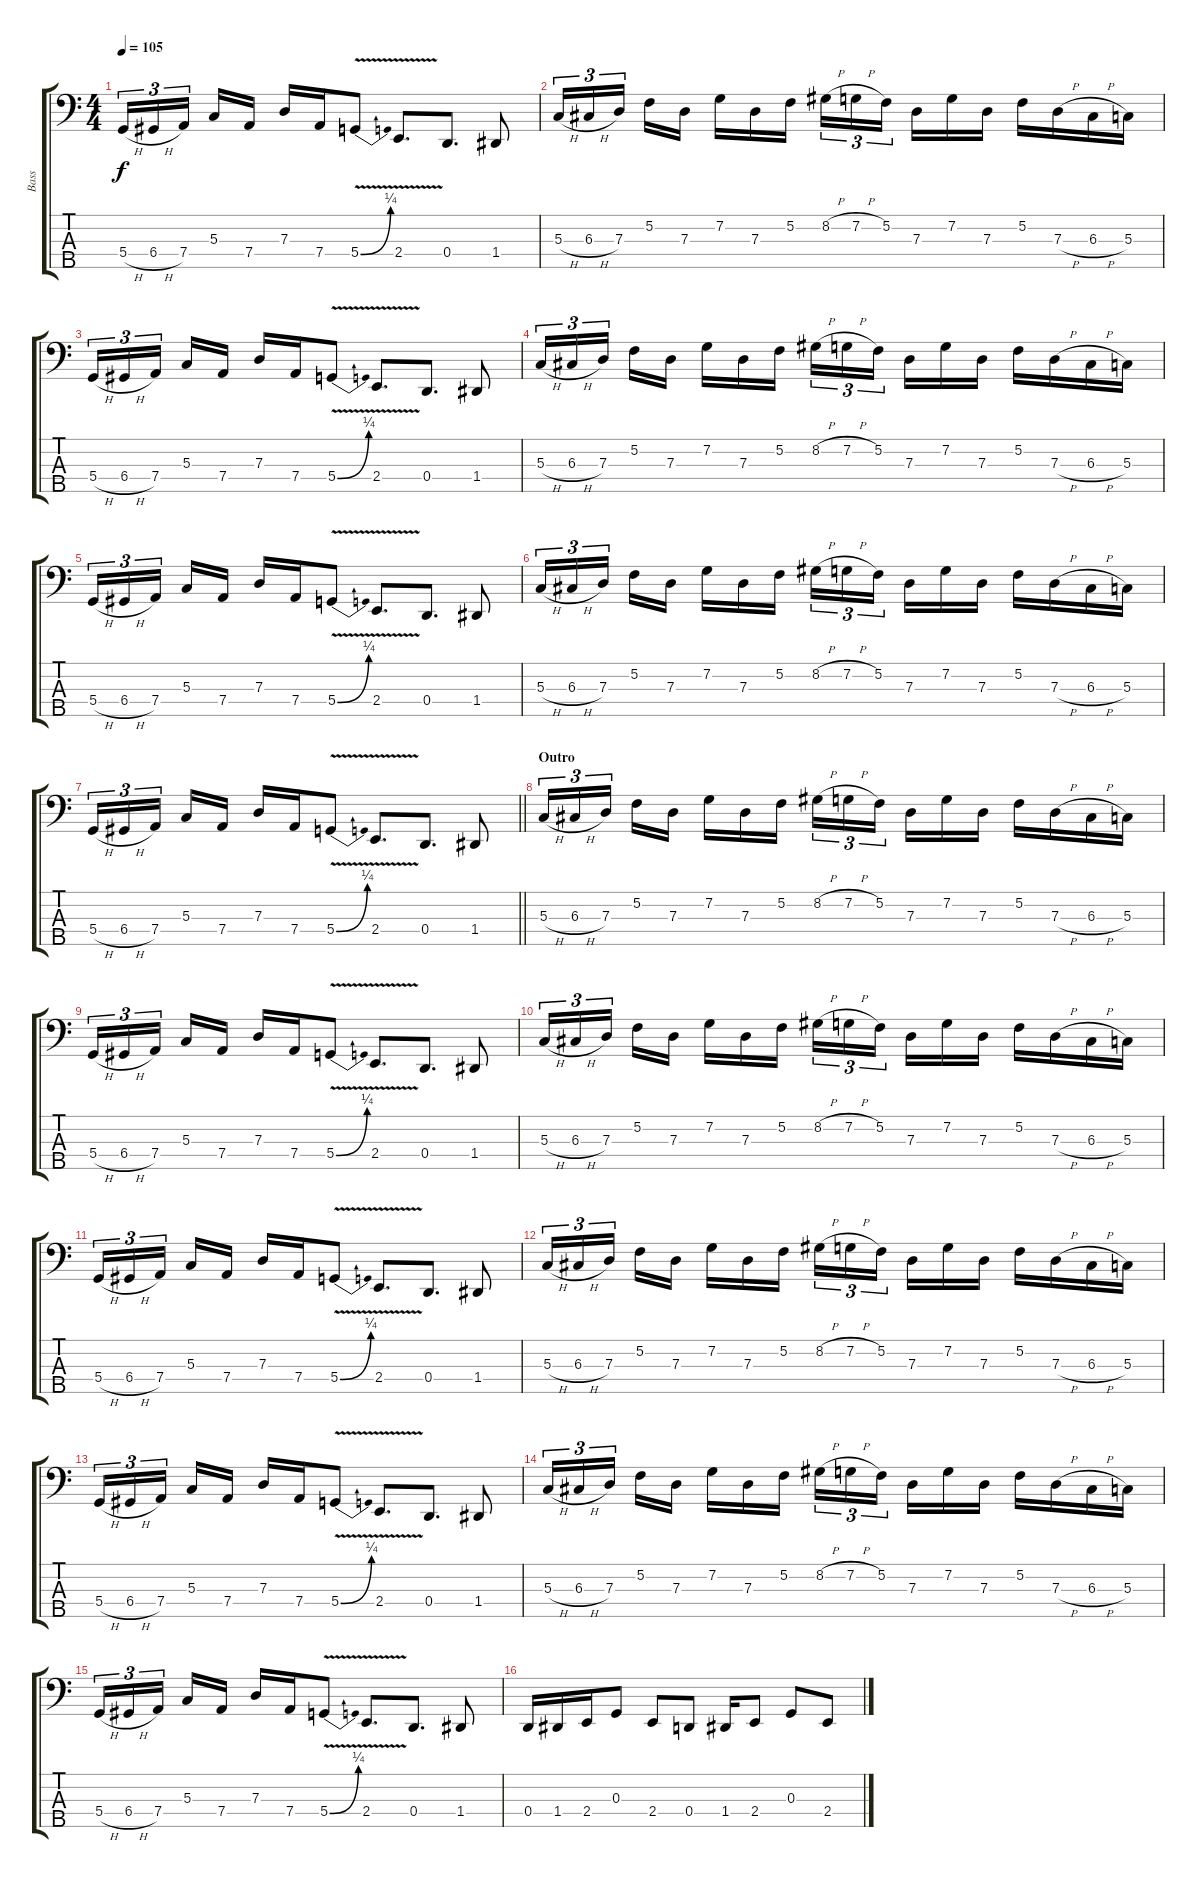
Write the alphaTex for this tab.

\track ("Bass" "Bass") {instrument electricbassfinger}
\staff {score tabs}
\tuning (F2 C2 G1 D1 A0) {hide}
\ts (4 4)
\tempo 105
\clef f4
\ks c
5.4{h}.16{tu (3 2) dy f} 6.4{h}.16{tu (3 2)} 7.4.16{tu (3 2) beam splitsecondary} 5.3.16 7.4.16 7.3.16 7.4.16 5.4{be (bend 0 0 60 1) v}.8 2.4{v}.8{d} 0.4.8{d} 1.4.8 |
5.3{h}.16{tu (3 2)} 6.3{h}.16{tu (3 2)} 7.3.16{tu (3 2) beam splitsecondary} 5.2.16 7.3.16 7.2.16 7.3.16 5.2.16{beam splitsecondary} 8.2{h}.16{tu (3 2)} 7.2{h}.16{tu (3 2)} 5.2.16{tu (3 2) beam splitsecondary} 7.3.16 7.2.16 7.3.16 5.2.16 7.3{h}.16 6.3{h}.16 5.3.16 |
5.4{h}.16{tu (3 2)} 6.4{h}.16{tu (3 2)} 7.4.16{tu (3 2) beam splitsecondary} 5.3.16 7.4.16 7.3.16 7.4.16 5.4{be (bend 0 0 60 1) v}.8 2.4{v}.8{d} 0.4.8{d} 1.4.8 |
5.3{h}.16{tu (3 2)} 6.3{h}.16{tu (3 2)} 7.3.16{tu (3 2) beam splitsecondary} 5.2.16 7.3.16 7.2.16 7.3.16 5.2.16{beam splitsecondary} 8.2{h}.16{tu (3 2)} 7.2{h}.16{tu (3 2)} 5.2.16{tu (3 2) beam splitsecondary} 7.3.16 7.2.16 7.3.16 5.2.16 7.3{h}.16 6.3{h}.16 5.3.16 |
5.4{h}.16{tu (3 2)} 6.4{h}.16{tu (3 2)} 7.4.16{tu (3 2) beam splitsecondary} 5.3.16 7.4.16 7.3.16 7.4.16 5.4{be (bend 0 0 60 1) v}.8 2.4{v}.8{d} 0.4.8{d} 1.4.8 |
5.3{h}.16{tu (3 2)} 6.3{h}.16{tu (3 2)} 7.3.16{tu (3 2) beam splitsecondary} 5.2.16 7.3.16 7.2.16 7.3.16 5.2.16{beam splitsecondary} 8.2{h}.16{tu (3 2)} 7.2{h}.16{tu (3 2)} 5.2.16{tu (3 2) beam splitsecondary} 7.3.16 7.2.16 7.3.16 5.2.16 7.3{h}.16 6.3{h}.16 5.3.16 |
\barLineRight lightlight
5.4{h}.16{tu (3 2)} 6.4{h}.16{tu (3 2)} 7.4.16{tu (3 2) beam splitsecondary} 5.3.16 7.4.16 7.3.16 7.4.16 5.4{be (bend 0 0 60 1) v}.8 2.4{v}.8{d} 0.4.8{d} 1.4.8 |
\section ("" "Outro")
5.3{h}.16{tu (3 2)} 6.3{h}.16{tu (3 2)} 7.3.16{tu (3 2) beam splitsecondary} 5.2.16 7.3.16 7.2.16 7.3.16 5.2.16{beam splitsecondary} 8.2{h}.16{tu (3 2)} 7.2{h}.16{tu (3 2)} 5.2.16{tu (3 2) beam splitsecondary} 7.3.16 7.2.16 7.3.16 5.2.16 7.3{h}.16 6.3{h}.16 5.3.16 |
5.4{h}.16{tu (3 2)} 6.4{h}.16{tu (3 2)} 7.4.16{tu (3 2) beam splitsecondary} 5.3.16 7.4.16 7.3.16 7.4.16 5.4{be (bend 0 0 60 1) v}.8 2.4{v}.8{d} 0.4.8{d} 1.4.8 |
5.3{h}.16{tu (3 2)} 6.3{h}.16{tu (3 2)} 7.3.16{tu (3 2) beam splitsecondary} 5.2.16 7.3.16 7.2.16 7.3.16 5.2.16{beam splitsecondary} 8.2{h}.16{tu (3 2)} 7.2{h}.16{tu (3 2)} 5.2.16{tu (3 2) beam splitsecondary} 7.3.16 7.2.16 7.3.16 5.2.16 7.3{h}.16 6.3{h}.16 5.3.16 |
5.4{h}.16{tu (3 2)} 6.4{h}.16{tu (3 2)} 7.4.16{tu (3 2) beam splitsecondary} 5.3.16 7.4.16 7.3.16 7.4.16 5.4{be (bend 0 0 60 1) v}.8 2.4{v}.8{d} 0.4.8{d} 1.4.8 |
5.3{h}.16{tu (3 2)} 6.3{h}.16{tu (3 2)} 7.3.16{tu (3 2) beam splitsecondary} 5.2.16 7.3.16 7.2.16 7.3.16 5.2.16{beam splitsecondary} 8.2{h}.16{tu (3 2)} 7.2{h}.16{tu (3 2)} 5.2.16{tu (3 2) beam splitsecondary} 7.3.16 7.2.16 7.3.16 5.2.16 7.3{h}.16 6.3{h}.16 5.3.16 |
5.4{h}.16{tu (3 2)} 6.4{h}.16{tu (3 2)} 7.4.16{tu (3 2) beam splitsecondary} 5.3.16 7.4.16 7.3.16 7.4.16 5.4{be (bend 0 0 60 1) v}.8 2.4{v}.8{d} 0.4.8{d} 1.4.8 |
5.3{h}.16{tu (3 2)} 6.3{h}.16{tu (3 2)} 7.3.16{tu (3 2) beam splitsecondary} 5.2.16 7.3.16 7.2.16 7.3.16 5.2.16{beam splitsecondary} 8.2{h}.16{tu (3 2)} 7.2{h}.16{tu (3 2)} 5.2.16{tu (3 2) beam splitsecondary} 7.3.16 7.2.16 7.3.16 5.2.16 7.3{h}.16 6.3{h}.16 5.3.16 |
5.4{h}.16{tu (3 2)} 6.4{h}.16{tu (3 2)} 7.4.16{tu (3 2) beam splitsecondary} 5.3.16 7.4.16 7.3.16 7.4.16 5.4{be (bend 0 0 60 1) v}.8 2.4{v}.8{d} 0.4.8{d} 1.4.8 |
0.4.16 1.4.16 2.4.16 0.3.8 2.4.8 0.4.8 1.4.16 2.4.8 0.3.8 2.4.8
